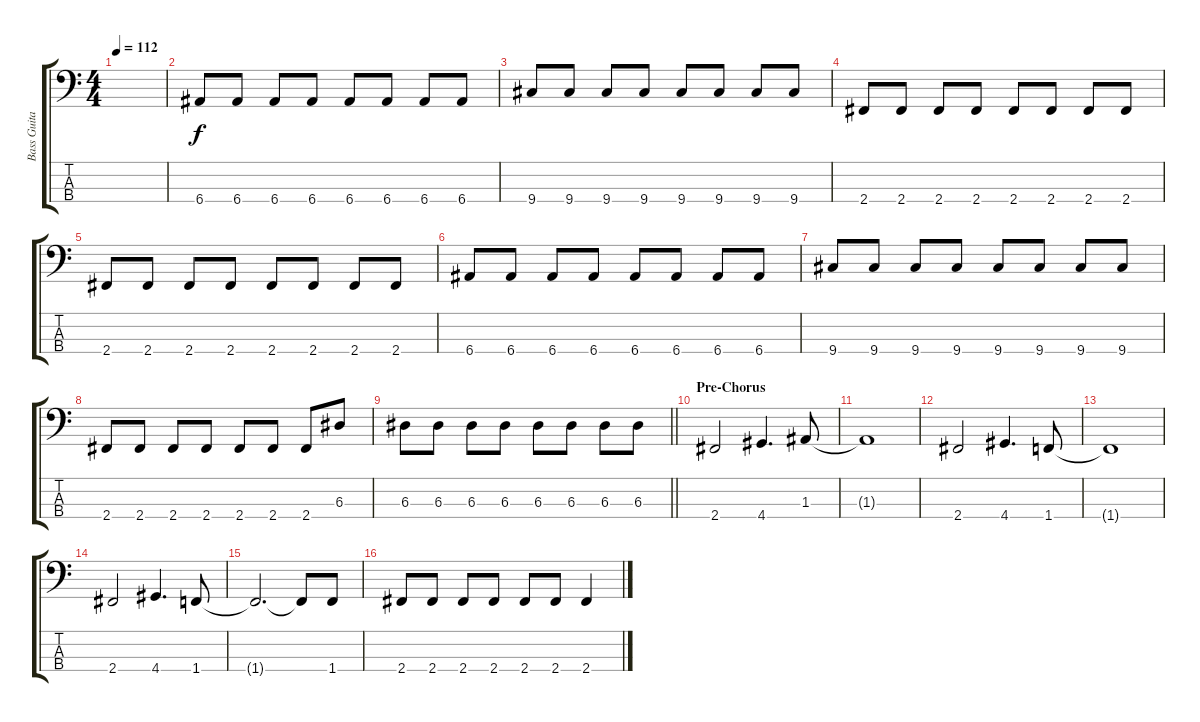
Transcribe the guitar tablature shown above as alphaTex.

\track ("Bass Guitar" "Bass Guita") {instrument electricbassfinger}
\staff {score tabs}
\tuning (G2 D2 A1 E1) {hide}
\ts (4 4)
\tempo 112
\clef f4
\ks c
|
6.4.8 6.4.8 6.4.8 6.4.8 6.4.8 6.4.8 6.4.8 6.4.8 |
9.4.8 9.4.8 9.4.8 9.4.8 9.4.8 9.4.8 9.4.8 9.4.8 |
2.4.8 2.4.8 2.4.8 2.4.8 2.4.8 2.4.8 2.4.8 2.4.8 |
2.4.8 2.4.8 2.4.8 2.4.8 2.4.8 2.4.8 2.4.8 2.4.8 |
6.4.8 6.4.8 6.4.8 6.4.8 6.4.8 6.4.8 6.4.8 6.4.8 |
9.4.8 9.4.8 9.4.8 9.4.8 9.4.8 9.4.8 9.4.8 9.4.8 |
2.4.8 2.4.8 2.4.8 2.4.8 2.4.8 2.4.8 2.4.8 6.3.8 |
\barLineRight lightlight
6.3.8 6.3.8 6.3.8 6.3.8 6.3.8 6.3.8 6.3.8 6.3.8 |
\section ("" "Pre-Chorus")
2.4.2 4.4.4{d} 1.3.8 |
1.3{t}.1 |
2.4.2 4.4.4{d} 1.4.8 |
1.4{t}.1 |
2.4.2 4.4.4{d} 1.4.8 |
1.4{t}.2{d} 1.4{t}.8 1.4.8 |
2.4.8 2.4.8 2.4.8 2.4.8 2.4.8 2.4.8 2.4{sl}.4
